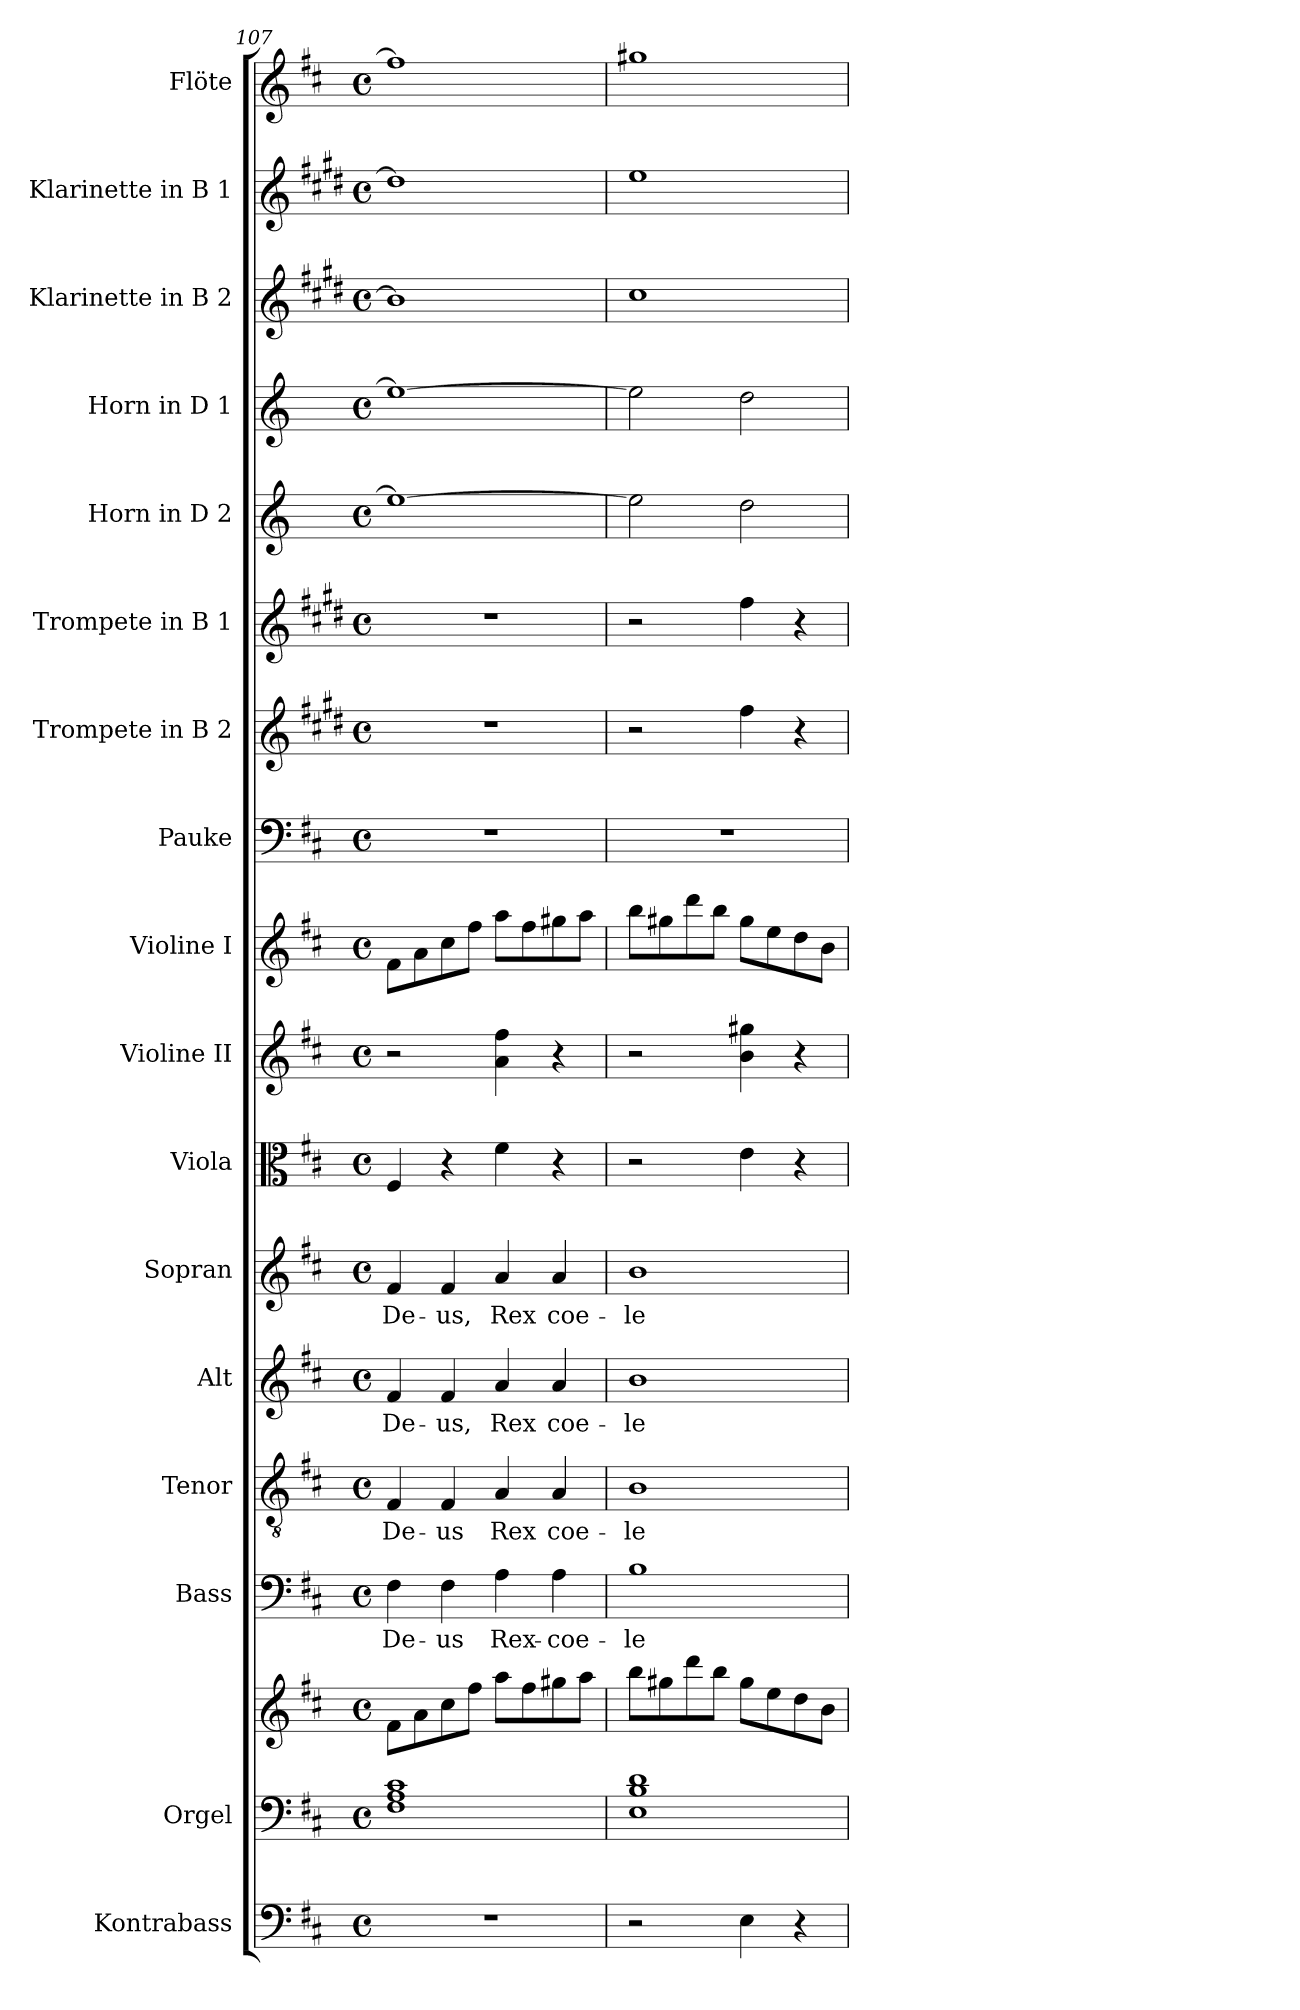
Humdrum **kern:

**kern	**kern	**kern	**kern	**text	**kern	**text	**kern	**text	**kern	**text	**kern	**kern	**kern	**kern	**kern	**kern	**kern	**kern	**kern	**kern	**kern
*part17	*part16	*part16	*part15	*part15	*part14	*part14	*part13	*part13	*part12	*part12	*part11	*part10	*part9	*part8	*part7	*part6	*part5	*part4	*part3	*part2	*part1
*staff18	*staff17	*staff16	*staff15	*staff15	*staff14	*staff14	*staff13	*staff13	*staff12	*staff12	*staff11	*staff10	*staff9	*staff8	*staff7	*staff6	*staff5	*staff4	*staff3	*staff2	*staff1
*I"Kontrabass	*I"Orgel	*	*I"Bass	*	*I"Tenor	*	*I"Alt	*	*I"Sopran	*	*I"Viola	*I"Violine II	*I"Violine I	*I"Pauke	*I"Trompete in B 2	*I"Trompete in B 1	*I"Horn in D 2	*I"Horn in D 1	*I"Klarinette in B 2	*I"Klarinette in B 1	*I"Flöte
*I'Kb.	*I'Org.	*	*I'B	*	*I'T	*	*I'A	*	*I'S	*	*I'Vla.	*I'Vl. II	*I'Vl. I	*I'Pk.	*I'Trp. 2	*I'Trp. 1	*I'Hrn. 2	*I'Hrn. 1	*I'Kl. 2	*I'Kl. 1	*I'Fl.
*clefF4	*clefF4	*clefG2	*clefF4	*	*clefGv2	*	*clefG2	*	*clefG2	*	*clefC3	*clefG2	*clefG2	*clefF4	*clefG2	*clefG2	*clefG2	*clefG2	*clefG2	*clefG2	*clefG2
*ITrd7c12	*	*	*	*	*	*	*	*	*	*	*	*	*	*	*ITrd1c2	*ITrd1c2	*ITrd-1c-2	*ITrd-1c-2	*ITrd1c2	*ITrd1c2	*
*k[f#c#]	*k[f#c#]	*k[f#c#]	*k[f#c#]	*	*k[f#c#]	*	*k[f#c#]	*	*k[f#c#]	*	*k[f#c#]	*k[f#c#]	*k[f#c#]	*k[f#c#]	*k[f#c#]	*k[f#c#]	*k[f#c#]	*k[f#c#]	*k[f#c#]	*k[f#c#]	*k[f#c#]
*D:	*D:	*D:	*D:	*	*D:	*	*D:	*	*D:	*	*D:	*D:	*D:	*D:	*D:	*D:	*D:	*D:	*D:	*D:	*D:
*M4/4	*M4/4	*M4/4	*M4/4	*	*M4/4	*	*M4/4	*	*M4/4	*	*M4/4	*M4/4	*M4/4	*M4/4	*M4/4	*M4/4	*M4/4	*M4/4	*M4/4	*M4/4	*M4/4
*met(c)	*met(c)	*met(c)	*met(c)	*	*met(c)	*	*met(c)	*	*met(c)	*	*met(c)	*met(c)	*met(c)	*met(c)	*met(c)	*met(c)	*met(c)	*met(c)	*met(c)	*met(c)	*met(c)
=107	=107	=107	=107	=107	=107	=107	=107	=107	=107	=107	=107	=107	=107	=107	=107	=107	=107	=107	=107	=107	=107
!	!	!	!	!LO:LY:b	!	!LO:LY:b	!	!LO:LY:b	!	!LO:LY:b	!	!	!	!	!	!	!	!	!	!	!
1r	1F# 1A 1c#	8f#\L	4F#\	De-	4F#/	De-	4f#/	De-	4f#/	De-	4F#/	2r	8f#\L	1r	1r	1r	1ff#_	1ff#_	1a]	1cc#]	1ff#]
.	.	8a\	.	.	.	.	.	.	.	.	.	.	8a\	.	.	.	.	.	.	.	.
!	!	!	!	!LO:LY:b	!	!LO:LY:b	!	!LO:LY:b	!	!LO:LY:b	!	!	!	!	!	!	!	!	!	!	!
.	.	8cc#\	4F#\	-us	4F#/	-us	4f#/	-us,	4f#/	-us,	4r	.	8cc#\	.	.	.	.	.	.	.	.
.	.	8ff#\J	.	.	.	.	.	.	.	.	.	.	8ff#\J	.	.	.	.	.	.	.	.
!	!	!	!	!LO:LY:b	!	!LO:LY:b	!	!LO:LY:b	!	!LO:LY:b	!	!	!	!	!	!	!	!	!	!	!
.	.	8aa\L	4A\	Rex-	4A/	Rex	4a/	Rex	4a/	Rex	4f#\	4a\ 4ff#\	8aa\L	.	.	.	.	.	.	.	.
.	.	8ff#\	.	.	.	.	.	.	.	.	.	.	8ff#\	.	.	.	.	.	.	.	.
!	!	!	!	!LO:LY:b	!	!LO:LY:b	!	!LO:LY:b	!	!LO:LY:b	!	!	!	!	!	!	!	!	!	!	!
.	.	8gg#X\	4A\	-coe-	4A/	coe-	4a/	coe-	4a/	coe-	4r	4r	8gg#X\	.	.	.	.	.	.	.	.
.	.	8aa\J	.	.	.	.	.	.	.	.	.	.	8aa\J	.	.	.	.	.	.	.	.
=108	=108	=108	=108	=108	=108	=108	=108	=108	=108	=108	=108	=108	=108	=108	=108	=108	=108	=108	=108	=108	=108
!	!	!	!	!LO:LY:b	!	!LO:LY:b	!	!LO:LY:b	!	!LO:LY:b	!	!	!	!	!	!	!	!	!	!	!
2r	1E 1B 1d	8bb\L	1B	-le-	1B	-le-	1b	-le-	1b	-le-	2r	2r	8bb\L	1r	2r	2r	2ff#\]	2ff#\]	1b	1dd	1gg#X
.	.	8gg#X\	.	.	.	.	.	.	.	.	.	.	8gg#X\	.	.	.	.	.	.	.	.
.	.	8ddd\	.	.	.	.	.	.	.	.	.	.	8ddd\	.	.	.	.	.	.	.	.
.	.	8bb\J	.	.	.	.	.	.	.	.	.	.	8bb\J	.	.	.	.	.	.	.	.
4EE\	.	8gg#\L	.	.	.	.	.	.	.	.	4e\	4b\ 4gg#X\	8gg#\L	.	4ee\	4ee\	2ee\	2ee\	.	.	.
.	.	8ee\	.	.	.	.	.	.	.	.	.	.	8ee\	.	.	.	.	.	.	.	.
4r	.	8dd\	.	.	.	.	.	.	.	.	4r	4r	8dd\	.	4r	4r	.	.	.	.	.
.	.	8b\J	.	.	.	.	.	.	.	.	.	.	8b\J	.	.	.	.	.	.	.	.
=	=	=	=	=	=	=	=	=	=	=	=	=	=	=	=	=	=	=	=	=	=
*-	*-	*-	*-	*-	*-	*-	*-	*-	*-	*-	*-	*-	*-	*-	*-	*-	*-	*-	*-	*-	*-
